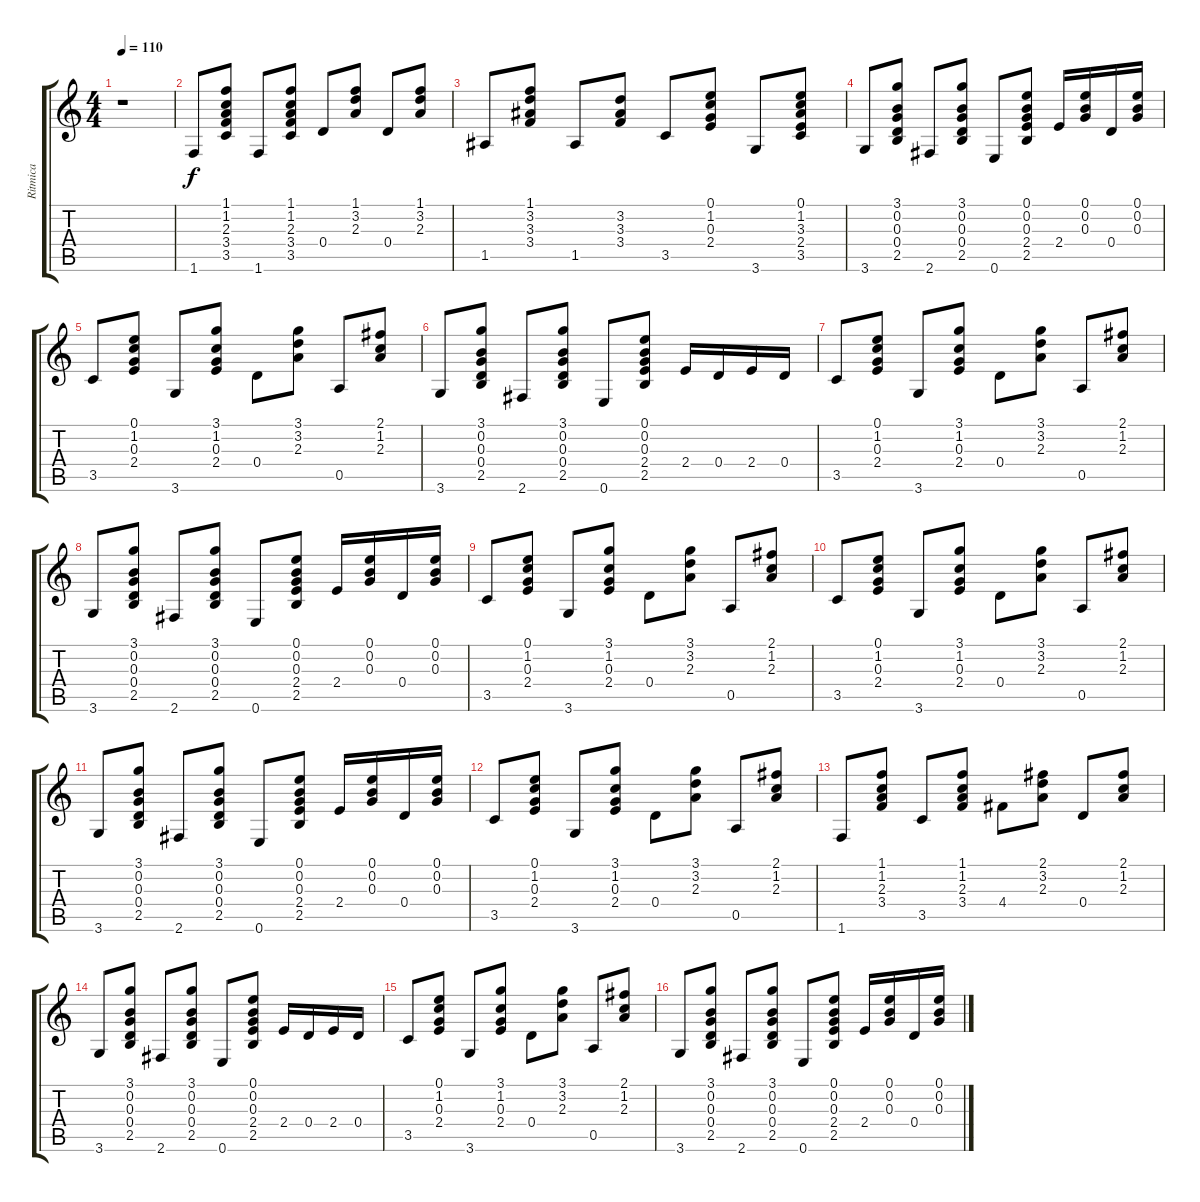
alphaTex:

\track ("Ritmica" "Ritmica") {instrument acousticguitarsteel}
\staff {score tabs}
\tuning (E4 B3 G3 D3 A2 E2) {hide}
\ts (4 4)
\tempo 110
\clef g2
\ks c
r.1{dy f instrument acousticguitarsteel} |
1.6.8 (1.1 1.2 2.3 3.4 3.5).8 1.6.8 (1.1 1.2 2.3 3.4 3.5).8 0.4.8 (1.1 3.2 2.3).8 0.4.8 (1.1 3.2 2.3).8 |
1.5.8 (1.1 3.2 3.3 3.4).8 1.5.8 (3.2 3.3 3.4).8 3.5.8 (0.1 1.2 0.3 2.4).8 3.6.8 (0.1 1.2 3.3 2.4 3.5).8 |
3.6.8 (3.1 0.2 0.3 0.4 2.5).8 2.6.8 (3.1 0.2 0.3 0.4 2.5).8 0.6.8 (0.1 0.2 0.3 2.4 2.5).8 2.4.16 (0.1 0.2 0.3).16 0.4.16 (0.1 0.2 0.3).16 |
3.5.8 (0.1 1.2 0.3 2.4).8 3.6.8 (3.1 1.2 0.3 2.4).8 0.4.8 (3.1 3.2 2.3).8 0.5.8 (2.1 1.2 2.3).8 |
3.6.8 (3.1 0.2 0.3 0.4 2.5).8 2.6.8 (3.1 0.2 0.3 0.4 2.5).8 0.6.8 (0.1 0.2 0.3 2.4 2.5).8 2.4.16 0.4.16 2.4.16 0.4.16 |
3.5.8 (0.1 1.2 0.3 2.4).8 3.6.8 (3.1 1.2 0.3 2.4).8 0.4.8 (3.1 3.2 2.3).8 0.5.8 (2.1 1.2 2.3).8 |
3.6.8 (3.1 0.2 0.3 0.4 2.5).8 2.6.8 (3.1 0.2 0.3 0.4 2.5).8 0.6.8 (0.1 0.2 0.3 2.4 2.5).8 2.4.16 (0.1 0.2 0.3).16 0.4.16 (0.1 0.2 0.3).16 |
3.5.8 (0.1 1.2 0.3 2.4).8 3.6.8 (3.1 1.2 0.3 2.4).8 0.4.8 (3.1 3.2 2.3).8 0.5.8 (2.1 1.2 2.3).8 |
3.5.8 (0.1 1.2 0.3 2.4).8 3.6.8 (3.1 1.2 0.3 2.4).8 0.4.8 (3.1 3.2 2.3).8 0.5.8 (2.1 1.2 2.3).8 |
3.6.8 (3.1 0.2 0.3 0.4 2.5).8 2.6.8 (3.1 0.2 0.3 0.4 2.5).8 0.6.8 (0.1 0.2 0.3 2.4 2.5).8 2.4.16 (0.1 0.2 0.3).16 0.4.16 (0.1 0.2 0.3).16 |
3.5.8 (0.1 1.2 0.3 2.4).8 3.6.8 (3.1 1.2 0.3 2.4).8 0.4.8 (3.1 3.2 2.3).8 0.5.8 (2.1 1.2 2.3).8 |
1.6.8 (1.1 1.2 2.3 3.4).8 3.5.8 (1.1 1.2 2.3 3.4).8 4.4.8 (2.1 3.2 2.3).8 0.4.8 (2.1 1.2 2.3).8 |
3.6.8 (3.1 0.2 0.3 0.4 2.5).8 2.6.8 (3.1 0.2 0.3 0.4 2.5).8 0.6.8 (0.1 0.2 0.3 2.4 2.5).8 2.4.16 0.4.16 2.4.16 0.4.16 |
3.5.8 (0.1 1.2 0.3 2.4).8 3.6.8 (3.1 1.2 0.3 2.4).8 0.4.8 (3.1 3.2 2.3).8 0.5.8 (2.1 1.2 2.3).8 |
3.6.8 (3.1 0.2 0.3 0.4 2.5).8 2.6.8 (3.1 0.2 0.3 0.4 2.5).8 0.6.8 (0.1 0.2 0.3 2.4 2.5).8 2.4.16 (0.1 0.2 0.3).16 0.4.16 (0.1 0.2 0.3).16
